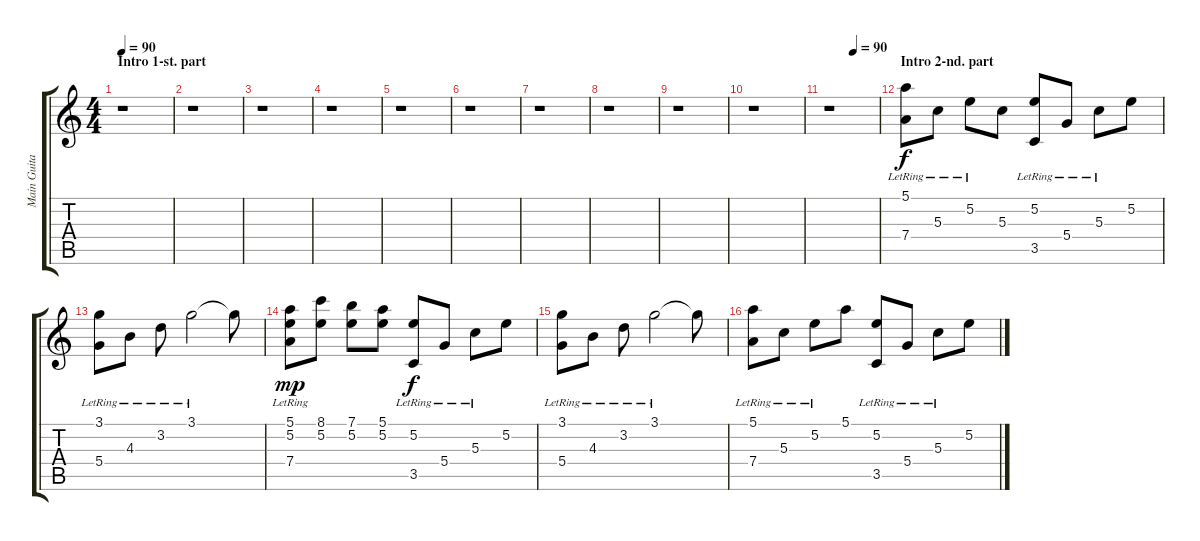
\track ("Main Guitar" "Main Guita") {instrument acousticguitarsteel}
\staff {score tabs}
\tuning (E4 B3 G3 D3 A2 E2) {hide}
\ts (4 4)
\section ("" "Intro 1-st. part")
\tempo 90
\tempo 100
\tempo 90
\clef g2
\ks c
r.1{dy f instrument acousticguitarsteel} |
r.1 |
r.1 |
r.1 |
r.1 |
r.1 |
r.1 |
r.1 |
r.1 |
r.1 |
\tempo (90 0.5)
r.1 |
\section ("" "Intro 2-nd. part")
(5.1{lr} 7.4{lr}).8 5.3{lr}.8 5.2{lr}.8 5.3.8 (5.2{lr} 3.5{lr}).8 5.4{lr}.8 5.3{lr}.8 5.2.8 |
(3.1{lr} 5.4{lr}).8 4.3{lr}.8 3.2{lr}.8 3.1{lr}.2 3.1{t}.8 |
(5.1 5.2 7.4{lr}).8{dy mp} (8.1 5.2).8 (7.1 5.2).8 (5.1 5.2).8 (5.2{lr} 3.5{lr}).8{dy f} 5.4{lr}.8 5.3{lr}.8 5.2.8 |
(3.1{lr} 5.4{lr}).8 4.3{lr}.8 3.2{lr}.8 3.1{lr}.2 3.1{t}.8 |
(5.1{lr} 7.4{lr}).8 5.3{lr}.8 5.2{lr}.8 5.1.8 (5.2{lr} 3.5{lr}).8 5.4{lr}.8 5.3{lr}.8 5.2.8
